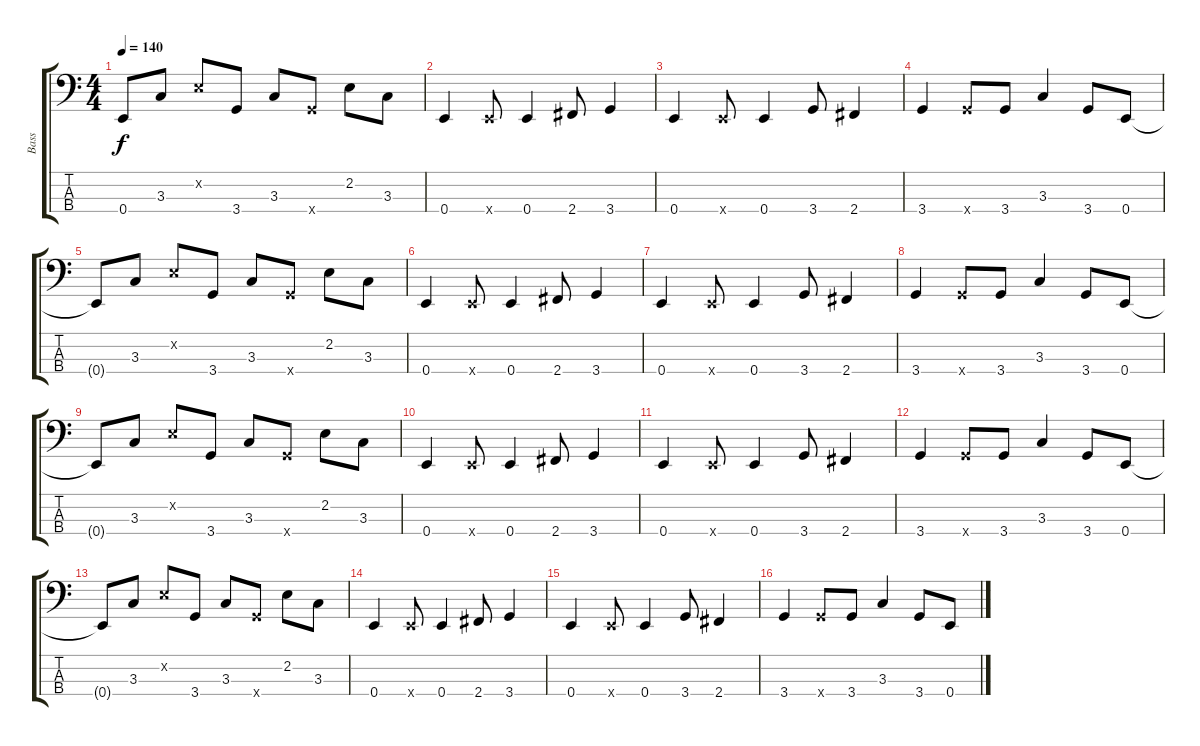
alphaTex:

\track ("Bass" "Bass") {instrument fretlessbass}
\staff {score tabs}
\tuning (G2 D2 A1 E1) {hide}
\ts (4 4)
\tempo 140
\clef f4
\ks c
0.4{t}.8{dy f} 3.3.8 2.2{x}.8 3.4.8 3.3.8 3.4{x}.8 2.2.8 3.3.8 |
0.4.4 0.4{x}.8 0.4.4 2.4.8 3.4.4 |
0.4.4 0.4{x}.8 0.4.4 3.4.8 2.4.4 |
3.4.4 3.4{x}.8 3.4.8 3.3.4 3.4.8 0.4.8 |
0.4{t}.8 3.3.8 2.2{x}.8 3.4.8 3.3.8 3.4{x}.8 2.2.8 3.3.8 |
0.4.4 0.4{x}.8 0.4.4 2.4.8 3.4.4 |
0.4.4 0.4{x}.8 0.4.4 3.4.8 2.4.4 |
3.4.4 3.4{x}.8 3.4.8 3.3.4 3.4.8 0.4.8 |
0.4{t}.8 3.3.8 2.2{x}.8 3.4.8 3.3.8 3.4{x}.8 2.2.8 3.3.8 |
0.4.4 0.4{x}.8 0.4.4 2.4.8 3.4.4 |
0.4.4 0.4{x}.8 0.4.4 3.4.8 2.4.4 |
3.4.4 3.4{x}.8 3.4.8 3.3.4 3.4.8 0.4.8 |
0.4{t}.8 3.3.8 2.2{x}.8 3.4.8 3.3.8 3.4{x}.8 2.2.8 3.3.8 |
0.4.4 0.4{x}.8 0.4.4 2.4.8 3.4.4 |
0.4.4 0.4{x}.8 0.4.4 3.4.8 2.4.4 |
3.4.4 3.4{x}.8 3.4.8 3.3.4 3.4.8 0.4.8
